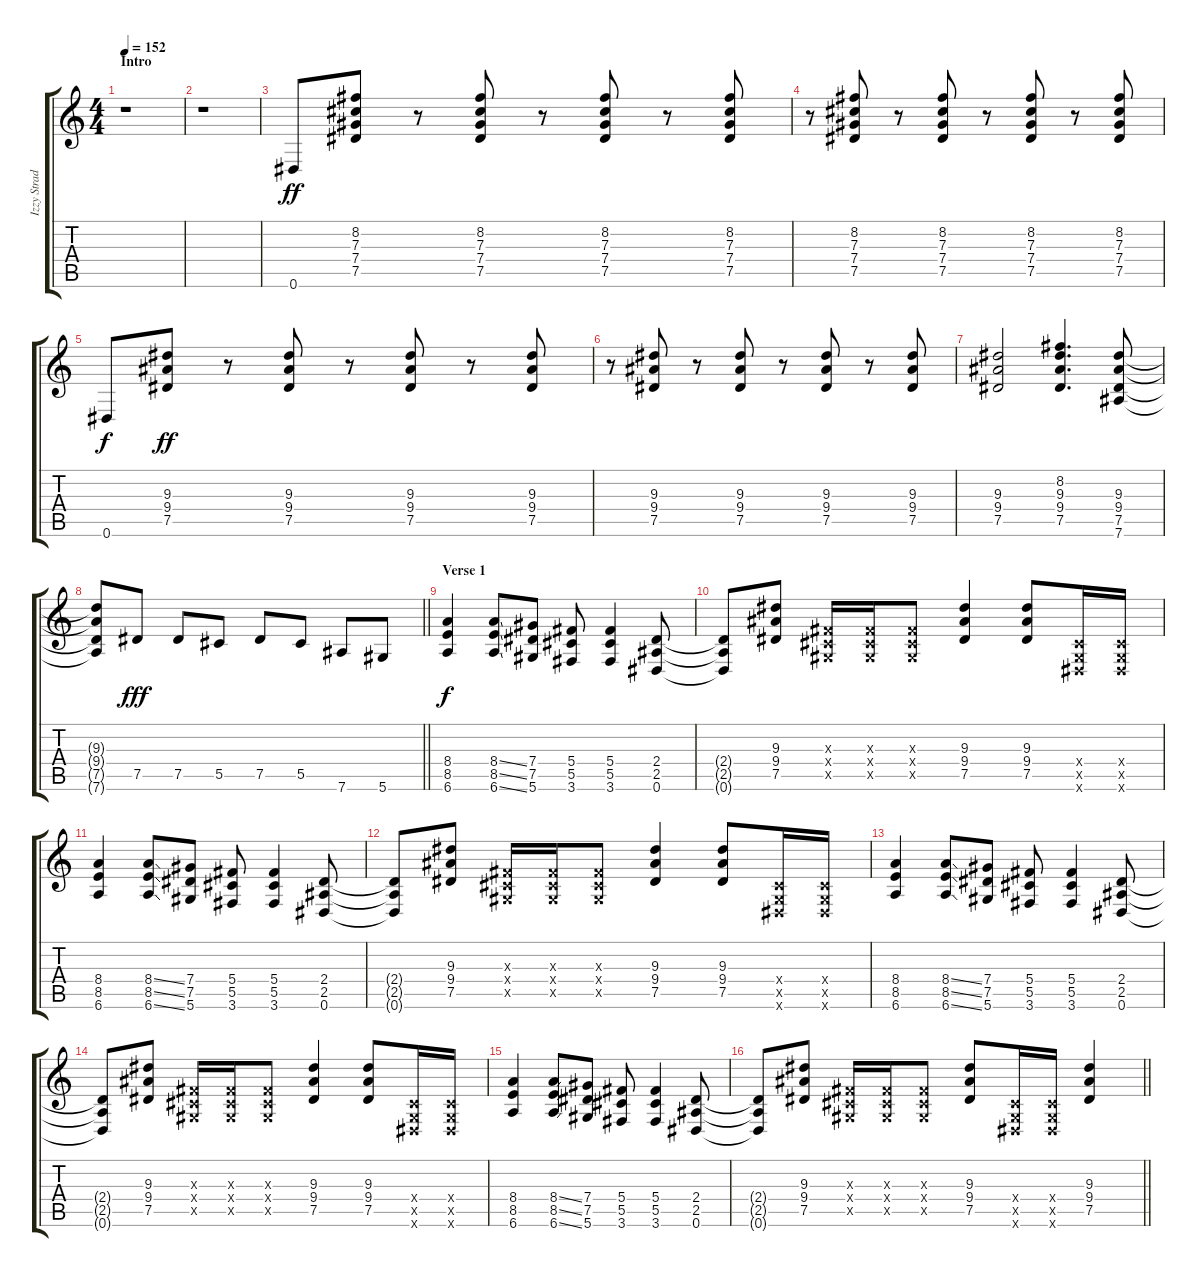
\track ("Izzy Stradlin" "Izzy Strad") {instrument distortionguitar}
\staff {score tabs}
\tuning (Eb4 Bb3 Gb3 Db3 Ab2 Eb2) {hide}
\ts (4 4)
\section ("" "Intro")
\tempo 152
\clef g2
\ks c
r.1{dy ff instrument distortionguitar} |
r.1 |
0.6.8 (8.2 7.3 7.4 7.5).8 r.8 (8.2 7.3 7.4 7.5).8 r.8 (8.2 7.3 7.4 7.5).8 r.8 (8.2 7.3 7.4 7.5).8 |
r.8 (8.2 7.3 7.4 7.5).8 r.8 (8.2 7.3 7.4 7.5).8 r.8 (8.2 7.3 7.4 7.5).8 r.8 (8.2 7.3 7.4 7.5).8 |
0.6.8{dy f} (9.3 9.4 7.5).8{dy ff} r.8 (9.3 9.4 7.5).8 r.8 (9.3 9.4 7.5).8 r.8 (9.3 9.4 7.5).8 |
r.8 (9.3 9.4 7.5).8 r.8 (9.3 9.4 7.5).8 r.8 (9.3 9.4 7.5).8 r.8 (9.3 9.4 7.5).8 |
(9.3 9.4 7.5).2 (8.2 9.3 9.4 7.5).4{d} (9.3 9.4 7.5 7.6).8 |
\barLineRight lightlight
(9.3{t} 9.4{t} 7.5{t} 7.6{t}).8 7.5.8{dy fff} 7.5.8 5.5.8 7.5.8 5.5.8 7.6.8 5.6.8 |
\section ("" "Verse 1")
(8.4 8.5 6.6).4{dy f} (8.4{ss} 8.5{ss} 6.6{ss}).8 (7.4 7.5 5.6).8 (5.4 5.5 3.6).8 (5.4 5.5 3.6).4 (2.4 2.5 0.6).8 |
(2.4{t} 2.5{t} 0.6{t}).8 (9.3 9.4 7.5).8 (0.3{x} 0.4{x} 0.5{x}).16 (0.3{x} 0.4{x} 0.5{x}).16 (0.3{x} 0.4{x} 0.5{x}).8 (9.3 9.4 7.5).4 (9.3 9.4 7.5).8 (0.4{x} 0.5{x} 0.6{x}).16 (0.4{x} 0.5{x} 0.6{x}).16 |
(8.4 8.5 6.6).4 (8.4{ss} 8.5{ss} 6.6{ss}).8 (7.4 7.5 5.6).8 (5.4 5.5 3.6).8 (5.4 5.5 3.6).4 (2.4 2.5 0.6).8 |
(2.4{t} 2.5{t} 0.6{t}).8 (9.3 9.4 7.5).8 (0.3{x} 0.4{x} 0.5{x}).16 (0.3{x} 0.4{x} 0.5{x}).16 (0.3{x} 0.4{x} 0.5{x}).8 (9.3 9.4 7.5).4 (9.3 9.4 7.5).8 (0.4{x} 0.5{x} 0.6{x}).16 (0.4{x} 0.5{x} 0.6{x}).16 |
(8.4 8.5 6.6).4 (8.4{ss} 8.5{ss} 6.6{ss}).8 (7.4 7.5 5.6).8 (5.4 5.5 3.6).8 (5.4 5.5 3.6).4 (2.4 2.5 0.6).8 |
(2.4{t} 2.5{t} 0.6{t}).8 (9.3 9.4 7.5).8 (0.3{x} 0.4{x} 0.5{x}).16 (0.3{x} 0.4{x} 0.5{x}).16 (0.3{x} 0.4{x} 0.5{x}).8 (9.3 9.4 7.5).4 (9.3 9.4 7.5).8 (0.4{x} 0.5{x} 0.6{x}).16 (0.4{x} 0.5{x} 0.6{x}).16 |
(8.4 8.5 6.6).4 (8.4{ss} 8.5{ss} 6.6{ss}).8 (7.4 7.5 5.6).8 (5.4 5.5 3.6).8 (5.4 5.5 3.6).4 (2.4 2.5 0.6).8 |
\barLineRight lightlight
(2.4{t} 2.5{t} 0.6{t}).8 (9.3 9.4 7.5).8 (0.3{x} 0.4{x} 0.5{x}).16 (0.3{x} 0.4{x} 0.5{x}).16 (0.3{x} 0.4{x} 0.5{x}).8 (9.3 9.4 7.5).8 (0.4{x} 0.5{x} 0.6{x}).16 (0.4{x} 0.5{x} 0.6{x}).16 (9.3 9.4 7.5).4
